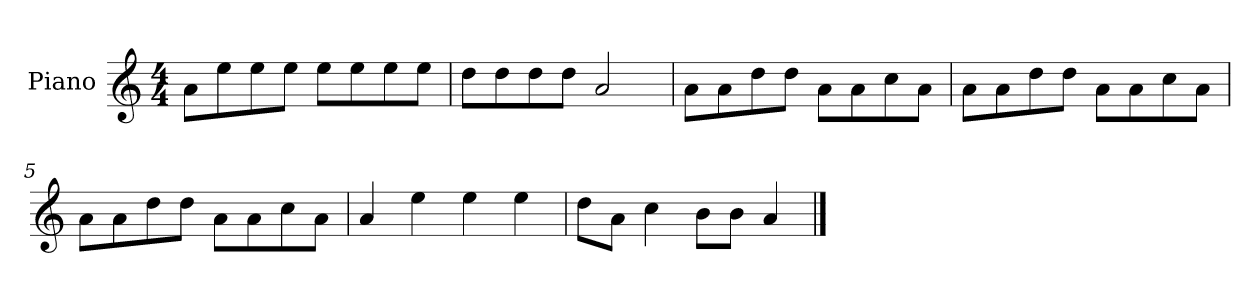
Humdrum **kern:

**kern
*part1
*staff1
*I"Piano
*I'P-no
*clefG2
*k[]
*M4/4
*MM90
=1
8a\L
8ee\
8ee\
8ee\J
8ee\L
8ee\
8ee\
8ee\J
=2
8dd\L
8dd\
8dd\
8dd\J
2a/
=3
8a\L
8a\
8dd\
8dd\J
8a\L
8a\
8cc\
8a\J
=4
8a\L
8a\
8dd\
8dd\J
8a\L
8a\
8cc\
8a\J
=5
8a\L
8a\
8dd\
8dd\J
8a\L
8a\
8cc\
8a\J
!!LO:LB:g=z
=6
4a/
4ee\
4ee\
4ee\
=7
8dd\L
8a\J
4cc\
8b\L
8b\J
4a/
==
*-
